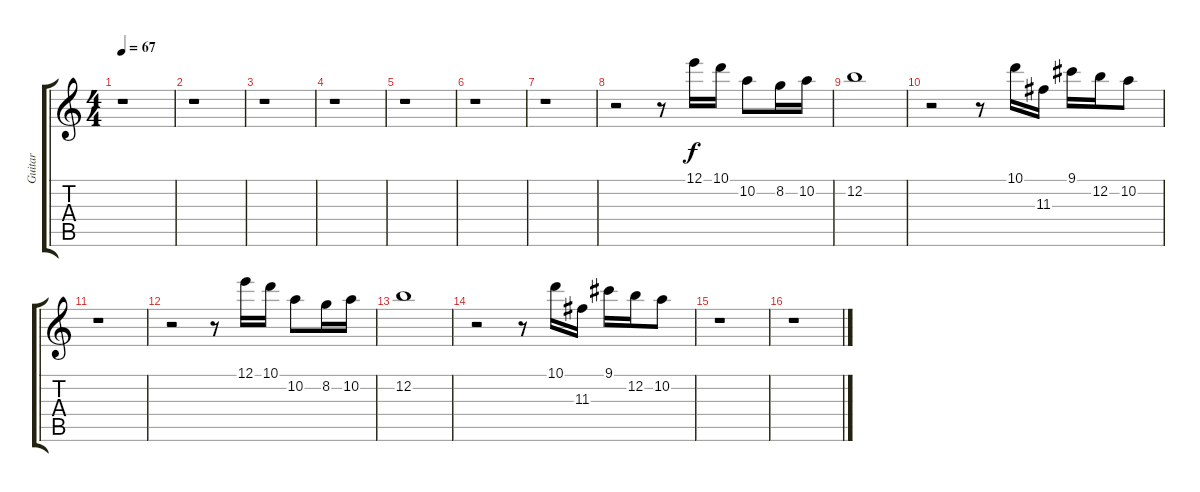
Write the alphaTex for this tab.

\track ("Guitar" "Guitar") {instrument acousticguitarnylon}
\staff {score tabs}
\tuning (E4 B3 G3 D3 A2 E2) {hide}
\ts (4 4)
\tempo 67
\clef g2
\ks c
r.1{dy f} |
r.1 |
r.1 |
r.1 |
r.1 |
r.1 |
r.1 |
r.2 r.8 12.1.16 10.1.16 10.2.8 8.2.16 10.2.16 |
12.2.1 |
r.2 r.8 10.1.16 11.3.16 9.1.16 12.2.16 10.2.8 |
r.1 |
r.2 r.8 12.1.16 10.1.16 10.2.8 8.2.16 10.2.16 |
12.2.1 |
r.2 r.8 10.1.16 11.3.16 9.1.16 12.2.16 10.2.8 |
r.1 |
r.1
